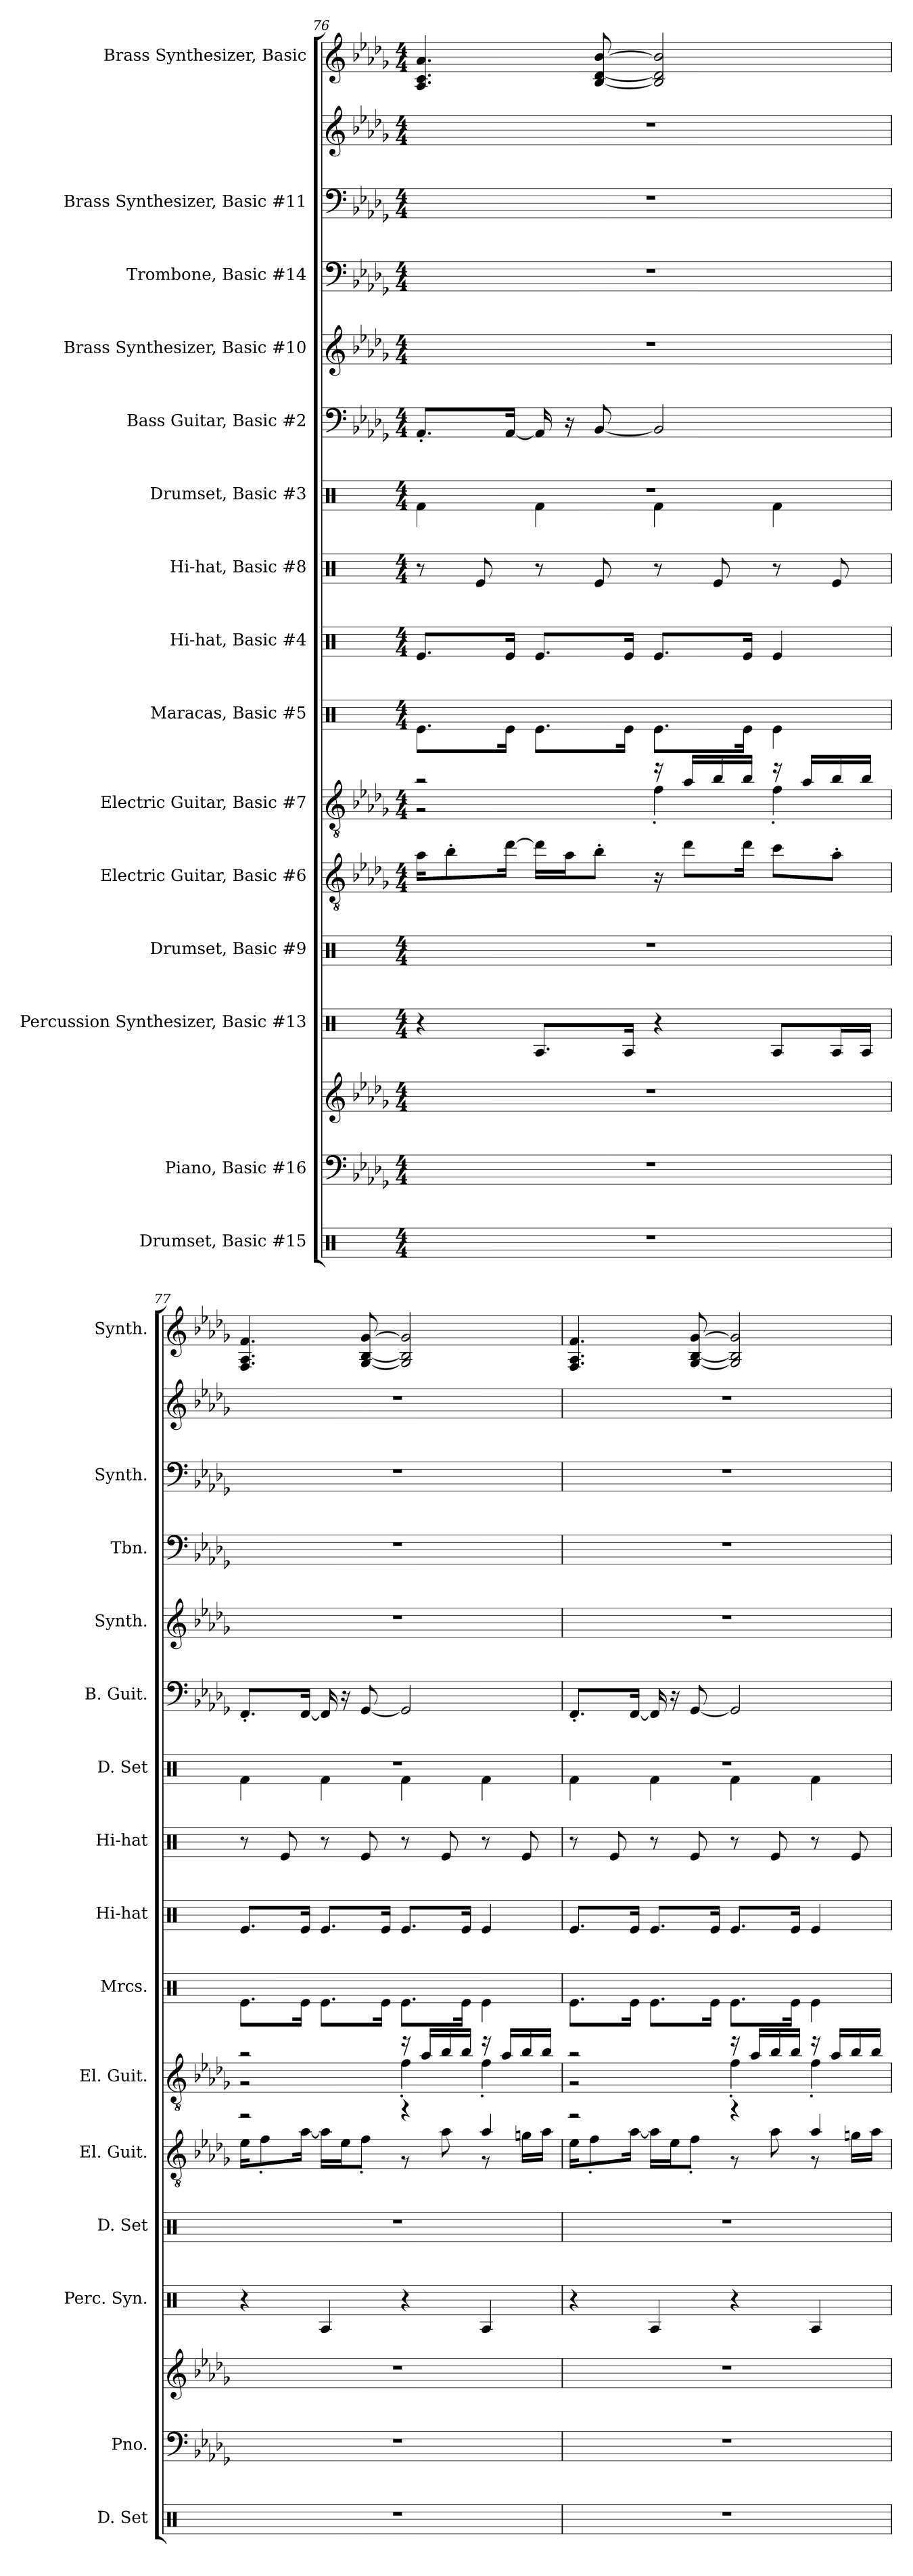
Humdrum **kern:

**kern	**kern	**kern	**kern	**kern	**kern	**kern	**kern	**kern	**kern	**kern	**kern	**kern	**kern	**kern	**kern	**kern
*part15	*part14	*part14	*part13	*part12	*part11	*part10	*part9	*part8	*part7	*part6	*part5	*part4	*part3	*part2	*part2	*part1
*staff17	*staff16	*staff15	*staff14	*staff13	*staff12	*staff11	*staff10	*staff9	*staff8	*staff7	*staff6	*staff5	*staff4	*staff3	*staff2	*staff1
*I"Drumset, Basic #15	*I"Piano, Basic #16	*	*I"Percussion Synthesizer, Basic #13	*I"Drumset, Basic #9	*I"Electric Guitar, Basic #6	*I"Electric Guitar, Basic #7	*I"Maracas, Basic #5	*I"Hi-hat, Basic #4	*I"Hi-hat, Basic #8	*I"Drumset, Basic #3	*I"Bass Guitar, Basic #2	*I"Brass Synthesizer, Basic #10	*I"Trombone, Basic #14	*I"Brass Synthesizer, Basic #11	*	*I"Brass Synthesizer, Basic
*I'D. Set	*I'Pno.	*	*I'Perc. Syn.	*I'D. Set	*I'El. Guit.	*I'El. Guit.	*I'Mrcs.	*I'Hi-hat	*I'Hi-hat	*I'D. Set	*I'B. Guit.	*I'Synth.	*I'Tbn.	*I'Synth.	*	*I'Synth.
*clefX	*clefF4	*clefG2	*clefX	*clefX	*clefGv2	*clefGv2	*clefX	*clefX	*clefX	*clefX	*clefF4	*clefG2	*clefF4	*clefF4	*clefG2	*clefG2
*	*	*	*	*	*	*	*	*	*	*	*ITrd7c12	*	*	*	*	*
*k[]	*k[b-e-a-d-g-]	*k[b-e-a-d-g-]	*k[]	*k[]	*k[b-e-a-d-g-]	*k[b-e-a-d-g-]	*k[]	*k[]	*k[]	*k[]	*k[b-e-a-d-g-]	*k[b-e-a-d-g-]	*k[b-e-a-d-g-]	*k[b-e-a-d-g-]	*k[b-e-a-d-g-]	*k[b-e-a-d-g-]
*M4/4	*M4/4	*M4/4	*M4/4	*M4/4	*M4/4	*M4/4	*M4/4	*M4/4	*M4/4	*M4/4	*M4/4	*M4/4	*M4/4	*M4/4	*M4/4	*M4/4
=76	=76	=76	=76	=76	=76	=76	=76	=76	=76	=76	=76	=76	=76	=76	=76	=76
*	*	*	*	*	*	*^	*	*	*	*^	*	*	*	*	*	*
1r	1r	1r	4r	1r	16a-\KL	2r	2r	8.Re\L	8.Re/L	8r	1r	4Rf\	8.AAA-'/L	1r	1r	1r	1r	4.A-/ 4.c/ 4.a-/
.	.	.	.	.	8b-'\	.	.	.	.	.	.	.	.	.	.	.	.	.
.	.	.	.	.	.	.	.	.	.	8Re/	.	.	.	.	.	.	.	.
.	.	.	.	.	[16dd-\Jk	.	.	16Re\Jk	16Re/Jk	.	.	.	[16AAA-/Jk	.	.	.	.	.
.	.	.	8.RA/L	.	16dd-\LL]	.	.	8.Re\L	8.Re/L	8r	.	4Rf\	16AAA-/]	.	.	.	.	.
.	.	.	.	.	16a-\J	.	.	.	.	.	.	.	16r	.	.	.	.	.
.	.	.	.	.	8b-'\J	.	.	.	.	8Re/	.	.	[8BBB-/	.	.	.	.	[8B-/ [8d-/ [8b-/
.	.	.	16RA/Jk	.	.	.	.	16Re\Jk	16Re/Jk	.	.	.	.	.	.	.	.	.
.	.	.	4r	.	16r	16r	4f'\	8.Re\L	8.Re/L	8r	.	4Rf\	2BBB-/]	.	.	.	.	2B-/] 2d-/] 2b-/]
.	.	.	.	.	8dd-\L	16a-/LL	.	.	.	.	.	.	.	.	.	.	.	.
.	.	.	.	.	.	16b-/	.	.	.	8Re/	.	.	.	.	.	.	.	.
.	.	.	.	.	16dd-\Jk	16b-/JJ	.	16Re\Jk	16Re/Jk	.	.	.	.	.	.	.	.	.
.	.	.	8RA/L	.	8cc\L	16r	4f'\	4Re\	4Re/	8r	.	4Rf\	.	.	.	.	.	.
.	.	.	.	.	.	16a-/LL	.	.	.	.	.	.	.	.	.	.	.	.
.	.	.	16RA/L	.	8a-'\J	16b-/	.	.	.	8Re/	.	.	.	.	.	.	.	.
.	.	.	16RA/JJ	.	.	16b-/JJ	.	.	.	.	.	.	.	.	.	.	.	.
!!LO:PB:g=z
=77	=77	=77	=77	=77	=77	=77	=77	=77	=77	=77	=77	=77	=77	=77	=77	=77	=77	=77
*	*	*	*	*	*^	*	*	*	*	*	*	*	*	*	*	*	*	*
1r	1r	1r	4r	1r	2r	16e-\KL	2r	2r	8.Re\L	8.Re/L	8r	1r	4Rf\	8.FFF'/L	1r	1r	1r	1r	4.F/ 4.A-/ 4.f/
.	.	.	.	.	.	8f'\	.	.	.	.	.	.	.	.	.	.	.	.	.
.	.	.	.	.	.	.	.	.	.	.	8Re/	.	.	.	.	.	.	.	.
.	.	.	.	.	.	[16a-\Jk	.	.	16Re\Jk	16Re/Jk	.	.	.	[16FFF/Jk	.	.	.	.	.
.	.	.	4RA/	.	.	16a-\LL]	.	.	8.Re\L	8.Re/L	8r	.	4Rf\	16FFF/]	.	.	.	.	.
.	.	.	.	.	.	16e-\J	.	.	.	.	.	.	.	16r	.	.	.	.	.
.	.	.	.	.	.	8f'\J	.	.	.	.	8Re/	.	.	[8GGG-/	.	.	.	.	[8G-/ [8B-/ [8g-/
.	.	.	.	.	.	.	.	.	16Re\Jk	16Re/Jk	.	.	.	.	.	.	.	.	.
.	.	.	4r	.	4r	8r	16r	4f'\	8.Re\L	8.Re/L	8r	.	4Rf\	2GGG-/]	.	.	.	.	2G-/] 2B-/] 2g-/]
.	.	.	.	.	.	.	16a-/LL	.	.	.	.	.	.	.	.	.	.	.	.
.	.	.	.	.	.	8a-\	16b-/	.	.	.	8Re/	.	.	.	.	.	.	.	.
.	.	.	.	.	.	.	16b-/JJ	.	16Re\Jk	16Re/Jk	.	.	.	.	.	.	.	.	.
.	.	.	4RA/	.	4a-/	8r	16r	4f'\	4Re\	4Re/	8r	.	4Rf\	.	.	.	.	.	.
.	.	.	.	.	.	.	16a-/LL	.	.	.	.	.	.	.	.	.	.	.	.
.	.	.	.	.	.	16gn\LL	16b-/	.	.	.	8Re/	.	.	.	.	.	.	.	.
.	.	.	.	.	.	16a-\JJ	16b-/JJ	.	.	.	.	.	.	.	.	.	.	.	.
=78	=78	=78	=78	=78	=78	=78	=78	=78	=78	=78	=78	=78	=78	=78	=78	=78	=78	=78	=78
1r	1r	1r	4r	1r	2r	16e-\KL	2r	2r	8.Re\L	8.Re/L	8r	1r	4Rf\	8.FFF'/L	1r	1r	1r	1r	4.F/ 4.A-/ 4.f/
.	.	.	.	.	.	8f'\	.	.	.	.	.	.	.	.	.	.	.	.	.
.	.	.	.	.	.	.	.	.	.	.	8Re/	.	.	.	.	.	.	.	.
.	.	.	.	.	.	[16a-\Jk	.	.	16Re\Jk	16Re/Jk	.	.	.	[16FFF/Jk	.	.	.	.	.
.	.	.	4RA/	.	.	16a-\LL]	.	.	8.Re\L	8.Re/L	8r	.	4Rf\	16FFF/]	.	.	.	.	.
.	.	.	.	.	.	16e-\J	.	.	.	.	.	.	.	16r	.	.	.	.	.
.	.	.	.	.	.	8f'\J	.	.	.	.	8Re/	.	.	[8GGG-/	.	.	.	.	[8G-/ [8B-/ [8g-/
.	.	.	.	.	.	.	.	.	16Re\Jk	16Re/Jk	.	.	.	.	.	.	.	.	.
.	.	.	4r	.	4r	8r	16r	4f'\	8.Re\L	8.Re/L	8r	.	4Rf\	2GGG-/]	.	.	.	.	2G-/] 2B-/] 2g-/]
.	.	.	.	.	.	.	16a-/LL	.	.	.	.	.	.	.	.	.	.	.	.
.	.	.	.	.	.	8a-\	16b-/	.	.	.	8Re/	.	.	.	.	.	.	.	.
.	.	.	.	.	.	.	16b-/JJ	.	16Re\Jk	16Re/Jk	.	.	.	.	.	.	.	.	.
.	.	.	4RA/	.	4a-/	8r	16r	4f'\	4Re\	4Re/	8r	.	4Rf\	.	.	.	.	.	.
.	.	.	.	.	.	.	16a-/LL	.	.	.	.	.	.	.	.	.	.	.	.
.	.	.	.	.	.	16gn\LL	16b-/	.	.	.	8Re/	.	.	.	.	.	.	.	.
.	.	.	.	.	.	16a-\JJ	16b-/JJ	.	.	.	.	.	.	.	.	.	.	.	.
*	*	*	*	*	*v	*v	*	*	*	*	*	*v	*v	*	*	*	*	*	*
*	*	*	*	*	*	*v	*v	*	*	*	*	*	*	*	*	*	*
=	=	=	=	=	=	=	=	=	=	=	=	=	=	=	=	=
*-	*-	*-	*-	*-	*-	*-	*-	*-	*-	*-	*-	*-	*-	*-	*-	*-
